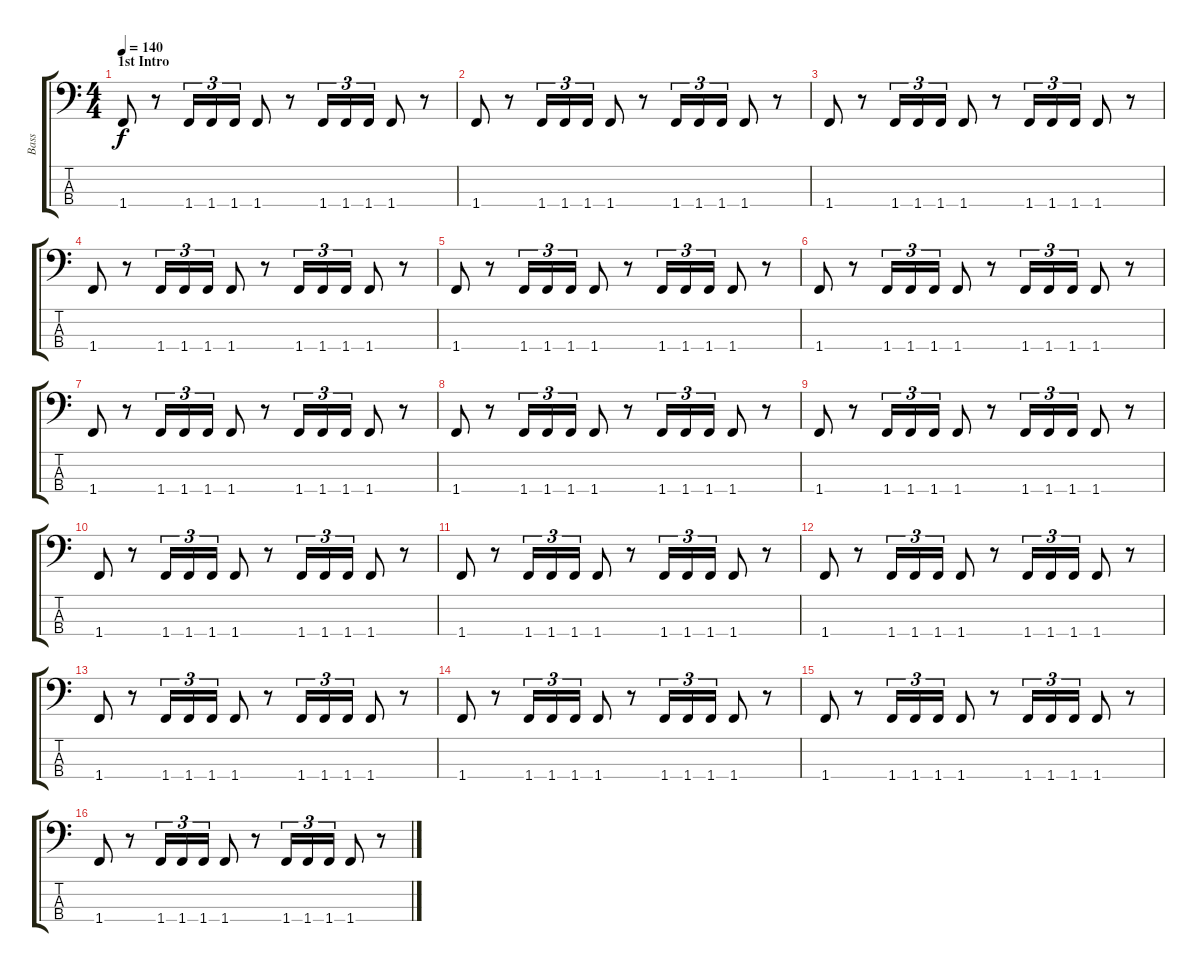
\track ("Bass" "Bass") {instrument electricbassfinger}
\staff {score tabs}
\tuning (G2 D2 A1 E1) {hide}
\ts (4 4)
\section ("" "1st Intro")
\tempo 140
\tempo 106
\tempo 140
\clef f4
\ks c
1.4.8{dy f instrument electricbassfinger} r.8 1.4.16{tu (3 2)} 1.4.16{tu (3 2)} 1.4.16{tu (3 2)} 1.4.8 r.8 1.4.16{tu (3 2)} 1.4.16{tu (3 2)} 1.4.16{tu (3 2)} 1.4.8 r.8 |
1.4.8 r.8 1.4.16{tu (3 2)} 1.4.16{tu (3 2)} 1.4.16{tu (3 2)} 1.4.8 r.8 1.4.16{tu (3 2)} 1.4.16{tu (3 2)} 1.4.16{tu (3 2)} 1.4.8 r.8 |
1.4.8 r.8 1.4.16{tu (3 2)} 1.4.16{tu (3 2)} 1.4.16{tu (3 2)} 1.4.8 r.8 1.4.16{tu (3 2)} 1.4.16{tu (3 2)} 1.4.16{tu (3 2)} 1.4.8 r.8 |
1.4.8 r.8 1.4.16{tu (3 2)} 1.4.16{tu (3 2)} 1.4.16{tu (3 2)} 1.4.8 r.8 1.4.16{tu (3 2)} 1.4.16{tu (3 2)} 1.4.16{tu (3 2)} 1.4.8 r.8 |
1.4.8 r.8 1.4.16{tu (3 2)} 1.4.16{tu (3 2)} 1.4.16{tu (3 2)} 1.4.8 r.8 1.4.16{tu (3 2)} 1.4.16{tu (3 2)} 1.4.16{tu (3 2)} 1.4.8 r.8 |
1.4.8 r.8 1.4.16{tu (3 2)} 1.4.16{tu (3 2)} 1.4.16{tu (3 2)} 1.4.8 r.8 1.4.16{tu (3 2)} 1.4.16{tu (3 2)} 1.4.16{tu (3 2)} 1.4.8 r.8 |
1.4.8 r.8 1.4.16{tu (3 2)} 1.4.16{tu (3 2)} 1.4.16{tu (3 2)} 1.4.8 r.8 1.4.16{tu (3 2)} 1.4.16{tu (3 2)} 1.4.16{tu (3 2)} 1.4.8 r.8 |
1.4.8 r.8 1.4.16{tu (3 2)} 1.4.16{tu (3 2)} 1.4.16{tu (3 2)} 1.4.8 r.8 1.4.16{tu (3 2)} 1.4.16{tu (3 2)} 1.4.16{tu (3 2)} 1.4.8 r.8 |
1.4.8 r.8 1.4.16{tu (3 2)} 1.4.16{tu (3 2)} 1.4.16{tu (3 2)} 1.4.8 r.8 1.4.16{tu (3 2)} 1.4.16{tu (3 2)} 1.4.16{tu (3 2)} 1.4.8 r.8 |
1.4.8 r.8 1.4.16{tu (3 2)} 1.4.16{tu (3 2)} 1.4.16{tu (3 2)} 1.4.8 r.8 1.4.16{tu (3 2)} 1.4.16{tu (3 2)} 1.4.16{tu (3 2)} 1.4.8 r.8 |
1.4.8 r.8 1.4.16{tu (3 2)} 1.4.16{tu (3 2)} 1.4.16{tu (3 2)} 1.4.8 r.8 1.4.16{tu (3 2)} 1.4.16{tu (3 2)} 1.4.16{tu (3 2)} 1.4.8 r.8 |
1.4.8 r.8 1.4.16{tu (3 2)} 1.4.16{tu (3 2)} 1.4.16{tu (3 2)} 1.4.8 r.8 1.4.16{tu (3 2)} 1.4.16{tu (3 2)} 1.4.16{tu (3 2)} 1.4.8 r.8 |
1.4.8 r.8 1.4.16{tu (3 2)} 1.4.16{tu (3 2)} 1.4.16{tu (3 2)} 1.4.8 r.8 1.4.16{tu (3 2)} 1.4.16{tu (3 2)} 1.4.16{tu (3 2)} 1.4.8 r.8 |
1.4.8 r.8 1.4.16{tu (3 2)} 1.4.16{tu (3 2)} 1.4.16{tu (3 2)} 1.4.8 r.8 1.4.16{tu (3 2)} 1.4.16{tu (3 2)} 1.4.16{tu (3 2)} 1.4.8 r.8 |
1.4.8 r.8 1.4.16{tu (3 2)} 1.4.16{tu (3 2)} 1.4.16{tu (3 2)} 1.4.8 r.8 1.4.16{tu (3 2)} 1.4.16{tu (3 2)} 1.4.16{tu (3 2)} 1.4.8 r.8 |
1.4.8 r.8 1.4.16{tu (3 2)} 1.4.16{tu (3 2)} 1.4.16{tu (3 2)} 1.4.8 r.8 1.4.16{tu (3 2)} 1.4.16{tu (3 2)} 1.4.16{tu (3 2)} 1.4.8 r.8
